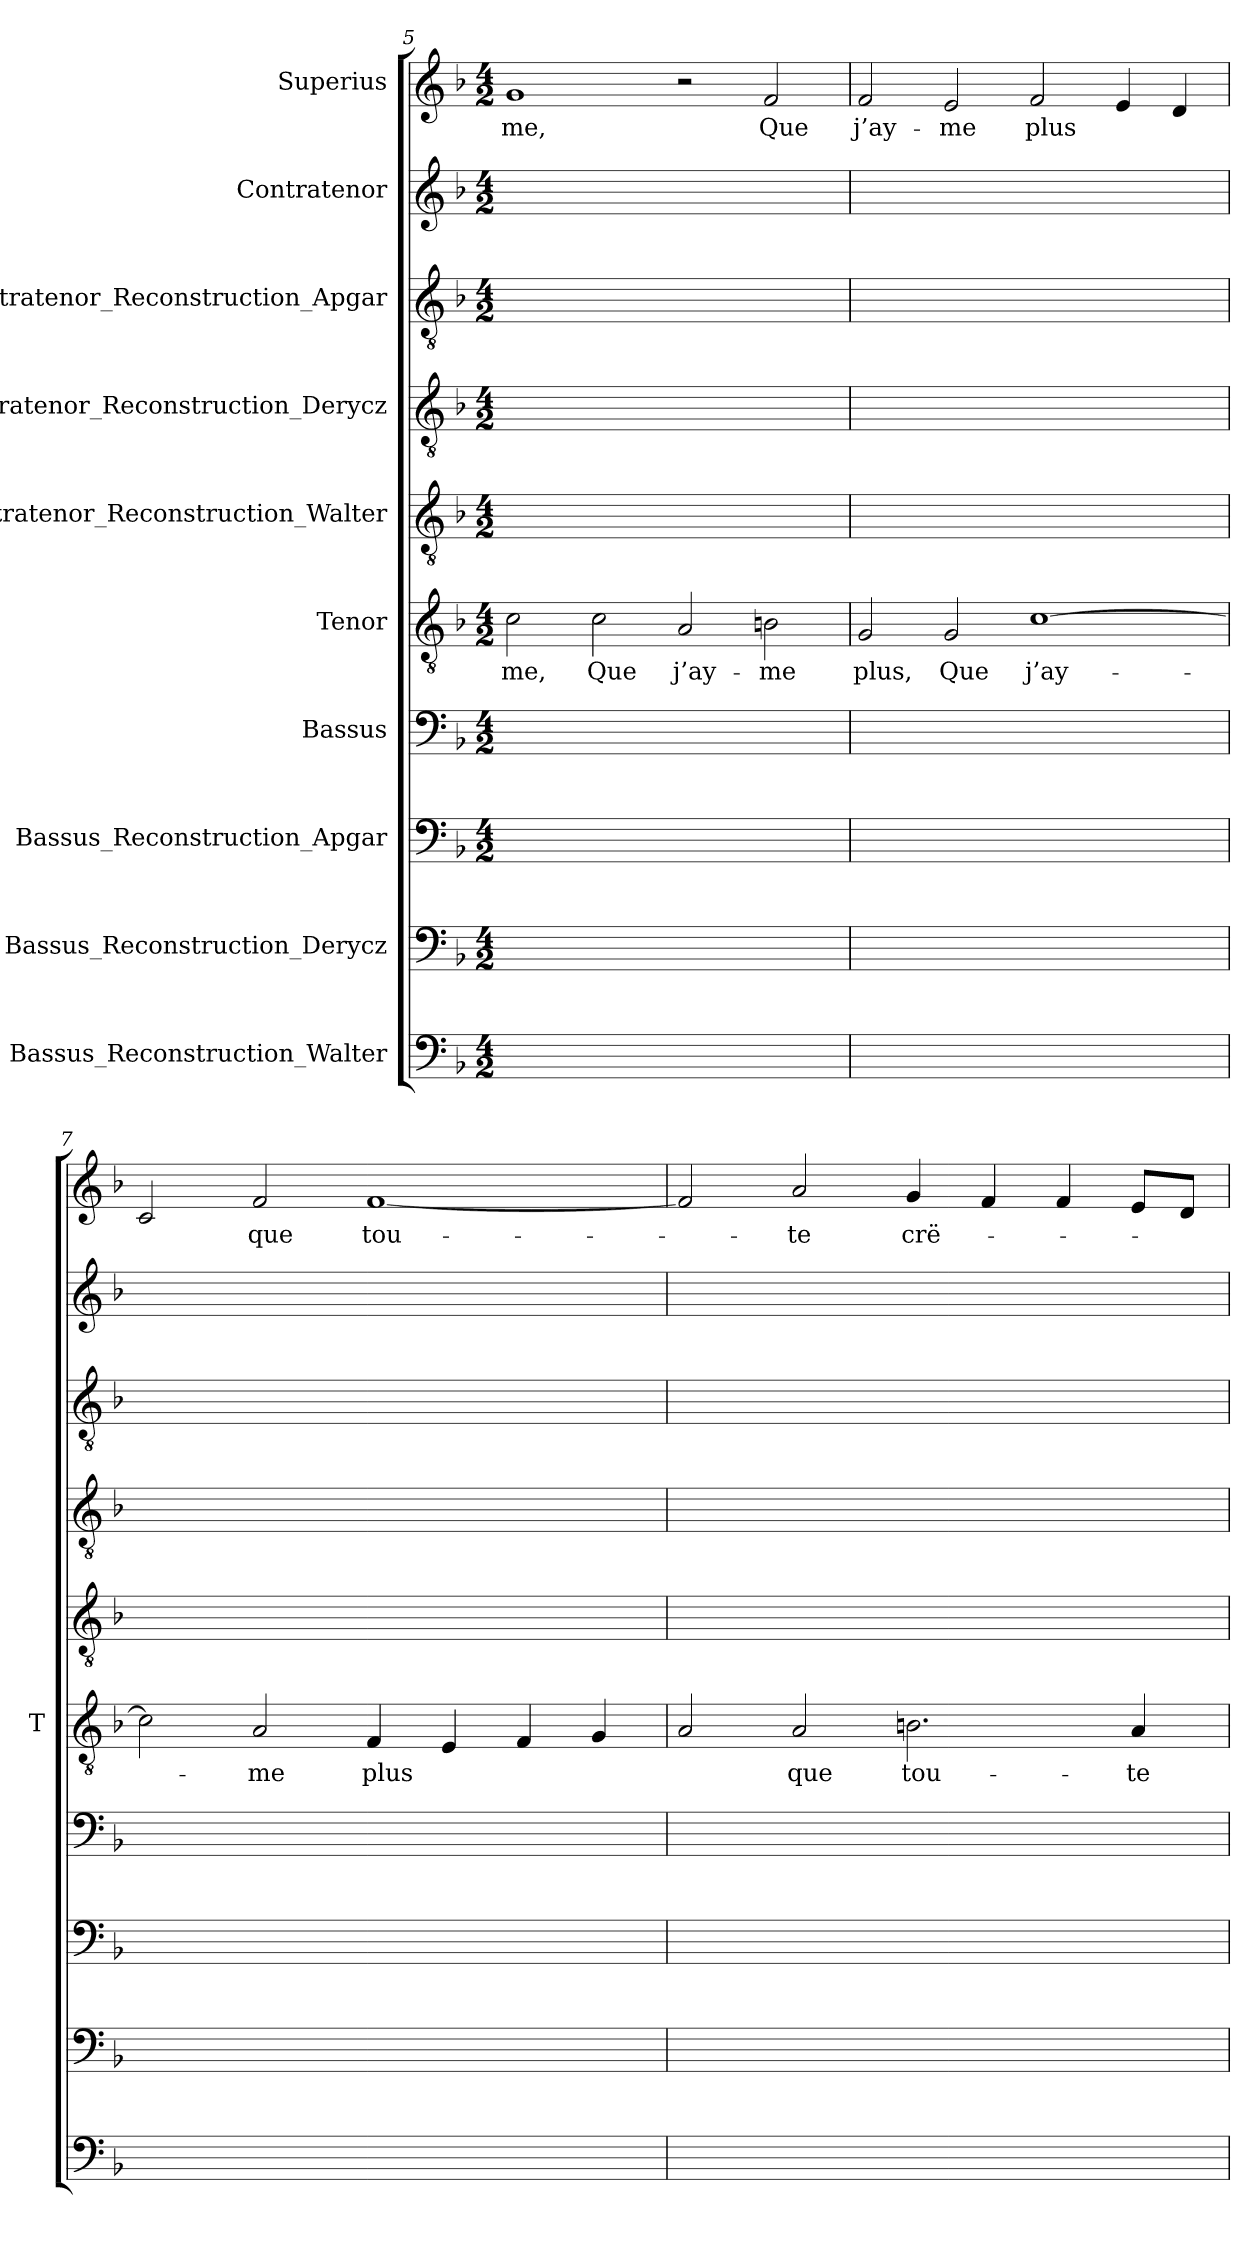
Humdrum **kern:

**kern	**kern	**kern	**kern	**kern	**text	**kern	**kern	**kern	**kern	**kern	**text
*part10	*part9	*part8	*part7	*part6	*part6	*part5	*part4	*part3	*part2	*part1	*part1
*staff10	*staff9	*staff8	*staff7	*staff6	*staff6	*staff5	*staff4	*staff3	*staff2	*staff1	*staff1
*I"Bassus_Reconstruction_Walter	*I"Bassus_Reconstruction_Derycz	*I"Bassus_Reconstruction_Apgar	*I"Bassus	*I"Tenor	*	*I"Contratenor_Reconstruction_Walter	*I"Contratenor_Reconstruction_Derycz	*I"Contratenor_Reconstruction_Apgar	*I"Contratenor	*I"Superius	*
*	*	*	*	*I'T	*	*	*	*	*	*	*
*clefF4	*clefF4	*clefF4	*clefF4	*clefGv2	*	*clefGv2	*clefGv2	*clefGv2	*clefG2	*clefG2	*
*k[b-]	*k[b-]	*k[b-]	*k[b-]	*k[b-]	*	*k[b-]	*k[b-]	*k[b-]	*k[b-]	*k[b-]	*
*M4/2	*M4/2	*M4/2	*M4/2	*M4/2	*	*M4/2	*M4/2	*M4/2	*M4/2	*M4/2	*
=5	=5	=5	=5	=5	=5	=5	=5	=5	=5	=5	=5
0ryy	0ryy	0ryy	0ryy	2c	-me,	0ryy	0ryy	0ryy	0ryy	1g	-me,
.	.	.	.	2c	-Que	.	.	.	.	.	.
.	.	.	.	2A	j’ay-	.	.	.	.	2r	.
.	.	.	.	2Bn	-me	.	.	.	.	2f	-Que
=6	=6	=6	=6	=6	=6	=6	=6	=6	=6	=6	=6
0ryy	0ryy	0ryy	0ryy	2G	-plus,	0ryy	0ryy	0ryy	0ryy	2f	j’ay-
.	.	.	.	2G	-Que	.	.	.	.	2e	-me
.	.	.	.	[1c	j’ay-	.	.	.	.	2f	-plus
.	.	.	.	.	.	.	.	.	.	4e	.
.	.	.	.	.	.	.	.	.	.	4d	.
=7	=7	=7	=7	=7	=7	=7	=7	=7	=7	=7	=7
0ryy	0ryy	0ryy	0ryy	2c]	.	0ryy	0ryy	0ryy	0ryy	2c	.
.	.	.	.	2A	-me	.	.	.	.	2f	-que
.	.	.	.	4F	-plus	.	.	.	.	[1f	tou-
.	.	.	.	4E	.	.	.	.	.	.	.
.	.	.	.	4F	.	.	.	.	.	.	.
.	.	.	.	4G	.	.	.	.	.	.	.
=8	=8	=8	=8	=8	=8	=8	=8	=8	=8	=8	=8
0ryy	0ryy	0ryy	0ryy	2A	.	0ryy	0ryy	0ryy	0ryy	2f]	.
.	.	.	.	2A	-que	.	.	.	.	2a	-te
.	.	.	.	2.Bn	tou-	.	.	.	.	4g	crë-
.	.	.	.	.	.	.	.	.	.	4f	.
.	.	.	.	.	.	.	.	.	.	4f	.
.	.	.	.	4A	-te	.	.	.	.	8eL	.
.	.	.	.	.	.	.	.	.	.	8dJ	.
=	=	=	=	=	=	=	=	=	=	=	=
*-	*-	*-	*-	*-	*-	*-	*-	*-	*-	*-	*-
